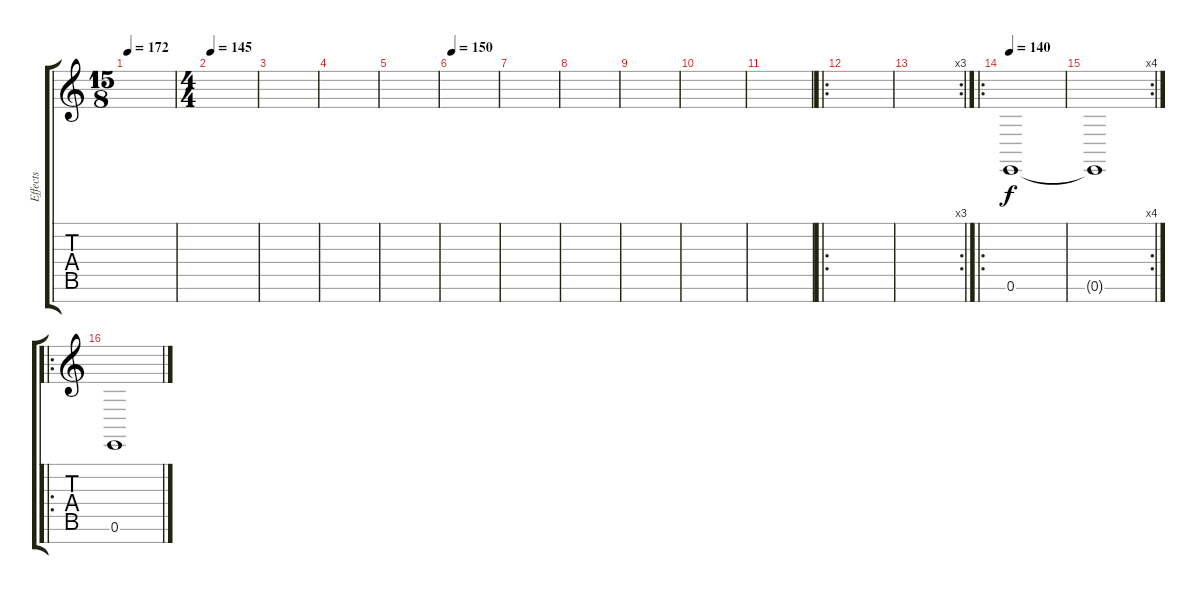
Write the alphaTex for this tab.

\track ("Effects" "Effects") {instrument applause}
\staff {score tabs}
\tuning (E4 B3 G3 D3 A2 E2 B1) {hide}
\ts (15 8)
\tempo 172
\clef g2
\ks c
|
\ts (4 4)
\tempo 145
|
|
|
|
\tempo 150
|
|
|
|
|
|
\ro
|
\rc 3
|
\ro
\tempo 140
0.6.1{volume 6} |
\rc 4
0.6{t}.1 |
\ro
0.6.1
